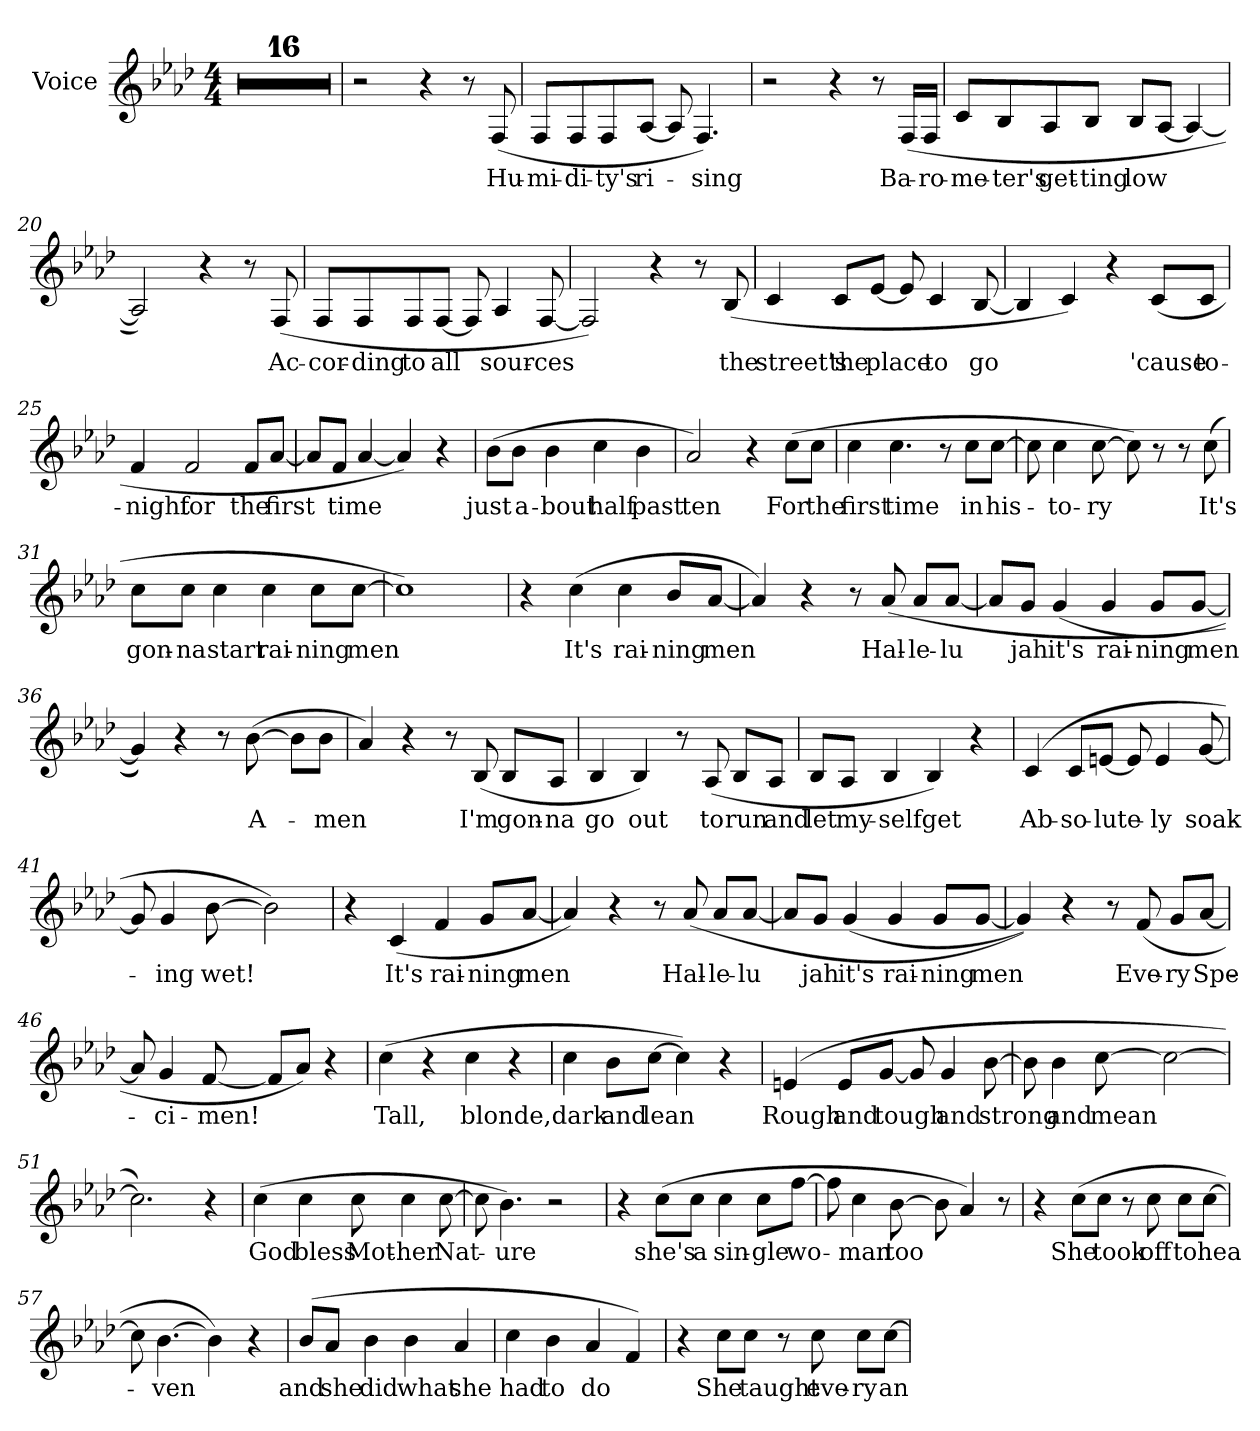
**kern	**text
*part1	*part1
*staff1	*staff1
*I"Voice	*
*I'Voice	*
*clefG2	*
*k[b-e-a-d-]	*
*f:	*
*M4/4	*
=	=
1r;<	.
=1	=1
1r	.
=2	=2
1r	.
=3	=3
1r	.
=4	=4
1r	.
=5	=5
1r	.
=6	=6
1r	.
=7	=7
1r	.
=8	=8
1r	.
=9	=9
1r	.
=10	=10
1r	.
=11	=11
1r	.
=12	=12
1r	.
=13	=13
1r	.
=14	=14
1r	.
=15	=15
1r	.
=16	=16
2r	.
4r	.
8r	.
!	!LO:LY:b
(<8F/	Hu-
=17	=17
!	!LO:LY:b
8F/L	-mi-
!	!LO:LY:b
8F/	-di-
!	!LO:LY:b
8F/	-ty's
!	!LO:LY:b
[8A-/J	ri-
8A-/]	.
!	!LO:LY:b
4.F/)	-sing
=18	=18
2r	.
4r	.
8r	.
!	!LO:LY:b
(>16F/LL	Ba-
!	!LO:LY:b
16F/JJ	-ro-
=19	=19
!	!LO:LY:b
8c/L	-me-
!	!LO:LY:b
8B-/	-ter's
!	!LO:LY:b
8A-/	get-
!	!LO:LY:b
8B-/J	-ting
!	!LO:LY:b
8B-/L	low
[8A-/J	.
4A-/_	.
=20	=20
2A-/])	.
4r	.
8r	.
!	!LO:LY:b
(>8F/	Ac-
=21	=21
!	!LO:LY:b
8F/L	-cor-
!	!LO:LY:b
8F/	-ding
!	!LO:LY:b
8F/	to
!	!LO:LY:b
[8F/J	all
8F/]	.
!	!LO:LY:b
4A-/	sour-
!	!LO:LY:b
[8F/	-ces
=22	=22
2F/])	.
4r	.
8r	.
!	!LO:LY:b
(>8B-/	the
=23	=23
!	!LO:LY:b
4c/	street's
!	!LO:LY:b
8c/L	the
!	!LO:LY:b
[8e-/J	place
8e-/]	.
!	!LO:LY:b
4c/	to
!	!LO:LY:b
[8B-/	go
=24	=24
4B-/]	.
4c/)	.
4r	.
!	!LO:LY:b
(>8c/L	'cause
!	!LO:LY:b
8c/J	to-
=25	=25
!	!LO:LY:b
4f/	-night
!	!LO:LY:b
2f/	for
!	!LO:LY:b
8f/L	the
!	!LO:LY:b
[8a-/J	first
=26	=26
8a-/L]	.
!	!LO:LY:b
8f/J	time
[4a-/	.
4a-/])	.
4r	.
=27	=27
!	!LO:LY:b
(>8b-\L	just
!	!LO:LY:b
8b-\J	a-
!	!LO:LY:b
4b-\	-bout
!	!LO:LY:b
4cc\	half
!	!LO:LY:b
4b-\	past
=28	=28
!	!LO:LY:b
2a-/)	ten
4r	.
!	!LO:LY:b
(>8cc\L	For
!	!LO:LY:b
8cc\J	the
=29	=29
!	!LO:LY:b
4cc\	first
!	!LO:LY:b
4.cc\	time
8r	.
!	!LO:LY:b
8cc\L	in
!	!LO:LY:b
[8cc\J	his-
=30	=30
8cc\]	.
!	!LO:LY:b
4cc\	-to-
!	!LO:LY:b
[8cc\	-ry
8cc\])	.
8r	.
8r	.
!	!LO:LY:b
(>8cc\	It's
=31	=31
!	!LO:LY:b
8cc\L	gon-
!	!LO:LY:b
8cc\J	-na
!	!LO:LY:b
4cc\	start
!	!LO:LY:b
4cc\	rai-
!	!LO:LY:b
8cc\L	-ning
!	!LO:LY:b
[8cc\J	men
=32	=32
1cc])	.
=33	=33
4r	.
!	!LO:LY:b
(>4cc\	It's
!	!LO:LY:b
4cc\	rai-
!	!LO:LY:b
8b-/L	-ning
!	!LO:LY:b
[8a-/J	men
=34	=34
4a-/])	.
4r	.
8r	.
!	!LO:LY:b
(>8a-/	Hal-
!	!LO:LY:b
8a-/L	-le-
!	!LO:LY:b
[8a-/J	-lu
=35	=35
8a-/L]	.
!	!LO:LY:b
8g/J	jah
!	!LO:LY:b
(<4g/	it's
!	!LO:LY:b
4g/	rai-
!	!LO:LY:b
8g/L	-ning
!	!LO:LY:b
[8g/J	men
=36	=36
4g/]))	.
4r	.
8r	.
!	!LO:LY:b
(>[8b-\	A-
8b-\L]	.
!	!LO:LY:b
8b-\J	-men
=37	=37
4a-/)	.
4r	.
8r	.
!	!LO:LY:b
(<8B-/	I'm
!	!LO:LY:b
8B-/L	gon-
!	!LO:LY:b
8A-/J	-na
=38	=38
!	!LO:LY:b
4B-/	go
!	!LO:LY:b
4B-/)	out
8r	.
!	!LO:LY:b
(<8A-/	to
!	!LO:LY:b
8B-/L	run
!	!LO:LY:b
8A-/J	and
=39	=39
!	!LO:LY:b
8B-/L	let
!	!LO:LY:b
8A-/J	my-
!	!LO:LY:b
4B-/	-self
!	!LO:LY:b
4B-/)	get
4r	.
=40	=40
!	!LO:LY:b
(>4c/	Ab-
!	!LO:LY:b
8c/L	-so-
!	!LO:LY:b
[8en/J	-lute-
8e/]	.
!	!LO:LY:b
4e/	-ly
!	!LO:LY:b
[8g/	soak-
=41	=41
8g/]	.
!	!LO:LY:b
4g/	-ing
!	!LO:LY:b
[8b-\	wet!
2b-\])	.
=42	=42
4r	.
!	!LO:LY:b
(<4c/	It's
!	!LO:LY:b
4f/	rai-
!	!LO:LY:b
8g/L	-ning
!	!LO:LY:b
[8a-/J	men
=43	=43
4a-/])	.
4r	.
8r	.
!	!LO:LY:b
(>8a-/	Hal-
!	!LO:LY:b
8a-/L	-le-
!	!LO:LY:b
[8a-/J	-lu
=44	=44
8a-/L]	.
!	!LO:LY:b
8g/J	jah
!	!LO:LY:b
(<4g/	it's
!	!LO:LY:b
4g/	rai-
!	!LO:LY:b
8g/L	-ning
!	!LO:LY:b
[8g/J	men
=45	=45
4g/]))	.
4r	.
8r	.
!	!LO:LY:b
(<8f/	Eve-
!	!LO:LY:b
8g/L	-ry
!	!LO:LY:b
[8a-/J	Spe-
=46	=46
8a-/]	.
!	!LO:LY:b
4g/	-ci-
!	!LO:LY:b
[8f/	-men!
8f/L]	.
8a-/J)	.
4r	.
=47	=47
!	!LO:LY:b
(>4cc\	Tall,
4r	.
!	!LO:LY:b
4cc\	blonde,
4r	.
=48	=48
!	!LO:LY:b
4cc\	dark
!	!LO:LY:b
8b-\L	and
!	!LO:LY:b
[8cc\J	lean
4cc\])	.
4r	.
=49	=49
!	!LO:LY:b
(>4en/	Rough
!	!LO:LY:b
8e/L	and
!	!LO:LY:b
[8g/J	tough
8g/]	.
!	!LO:LY:b
4g/	and
!	!LO:LY:b
[8b-\	strong
=50	=50
8b-\]	.
!	!LO:LY:b
4b-\	and
!	!LO:LY:b
[8cc\	mean
2cc\_	.
=51	=51
2.cc\])	.
4r	.
=52	=52
!	!LO:LY:b
(>4cc\	God
!	!LO:LY:b
4cc\	bless
!	!LO:LY:b
8cc\	Mot-
!	!LO:LY:b
4cc\	-her
!	!LO:LY:b
[8cc\	Nat-
=53	=53
8cc\]	.
!	!LO:LY:b
4.b-\)	-ure
2r	.
=54	=54
4r	.
!	!LO:LY:b
(>8cc\L	she's
!	!LO:LY:b
8cc\J	a
!	!LO:LY:b
4cc\	sin-
!	!LO:LY:b
8cc\L	-gle
!	!LO:LY:b
[8ff\J	wo-
=55	=55
8ff\]	.
!	!LO:LY:b
4cc\	-man
!	!LO:LY:b
[8b-\	too
8b-\]	.
4a-/)	.
8r	.
=56	=56
4r	.
!	!LO:LY:b
(>8cc\L	She
!	!LO:LY:b
8cc\J	took
8r	.
!	!LO:LY:b
8cc\	off
!	!LO:LY:b
8cc\L	to
!	!LO:LY:b
[8cc\J	hea-
=57	=57
8cc\]	.
!	!LO:LY:b
[4.b-\	-ven
4b-\])	.
4r	.
=58	=58
!	!LO:LY:b
(>8b-/L	and
!	!LO:LY:b
8a-/J	she
!	!LO:LY:b
4b-\	did
!	!LO:LY:b
4b-\	what
!	!LO:LY:b
4a-/	she
=59	=59
!	!LO:LY:b
4cc\	had
!	!LO:LY:b
4b-\	to
!	!LO:LY:b
4a-/	do
4f/)	.
=60	=60
4r	.
!	!LO:LY:b
8cc\L	She
!	!LO:LY:b
8cc\J	taught
8r	.
!	!LO:LY:b
8cc\	eve-
!	!LO:LY:b
8cc\L	-ry
!	!LO:LY:b
[8cc\J	an-
=	=
*-	*-
